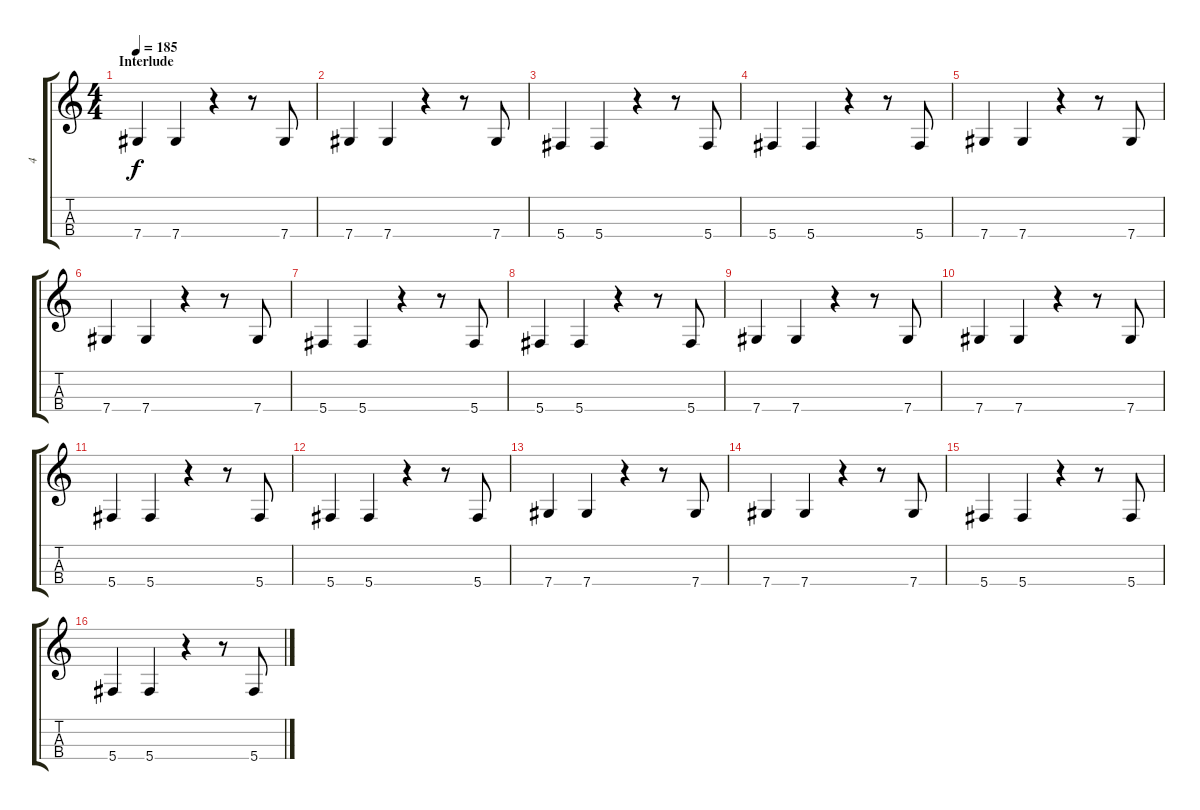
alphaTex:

\track ("4" "4") {instrument electricbassfinger}
\staff {score tabs}
\tuning (Gb3 Db3 Ab2 Db2) {hide}
\ts (4 4)
\section ("" "Interlude")
\tempo 185
\clef g2
\ks c
7.4.4{dy f} 7.4.4 r.4 r.8 7.4.8 |
7.4.4 7.4.4 r.4 r.8 7.4.8 |
5.4.4 5.4.4 r.4 r.8 5.4.8 |
5.4.4 5.4.4 r.4 r.8 5.4.8 |
7.4.4 7.4.4 r.4 r.8 7.4.8 |
7.4.4 7.4.4 r.4 r.8 7.4.8 |
5.4.4 5.4.4 r.4 r.8 5.4.8 |
5.4.4 5.4.4 r.4 r.8 5.4.8 |
7.4.4 7.4.4 r.4 r.8 7.4.8 |
7.4.4 7.4.4 r.4 r.8 7.4.8 |
5.4.4 5.4.4 r.4 r.8 5.4.8 |
5.4.4 5.4.4 r.4 r.8 5.4.8 |
7.4.4 7.4.4 r.4 r.8 7.4.8 |
7.4.4 7.4.4 r.4 r.8 7.4.8 |
5.4.4 5.4.4 r.4 r.8 5.4.8 |
5.4.4 5.4.4 r.4 r.8 5.4.8
